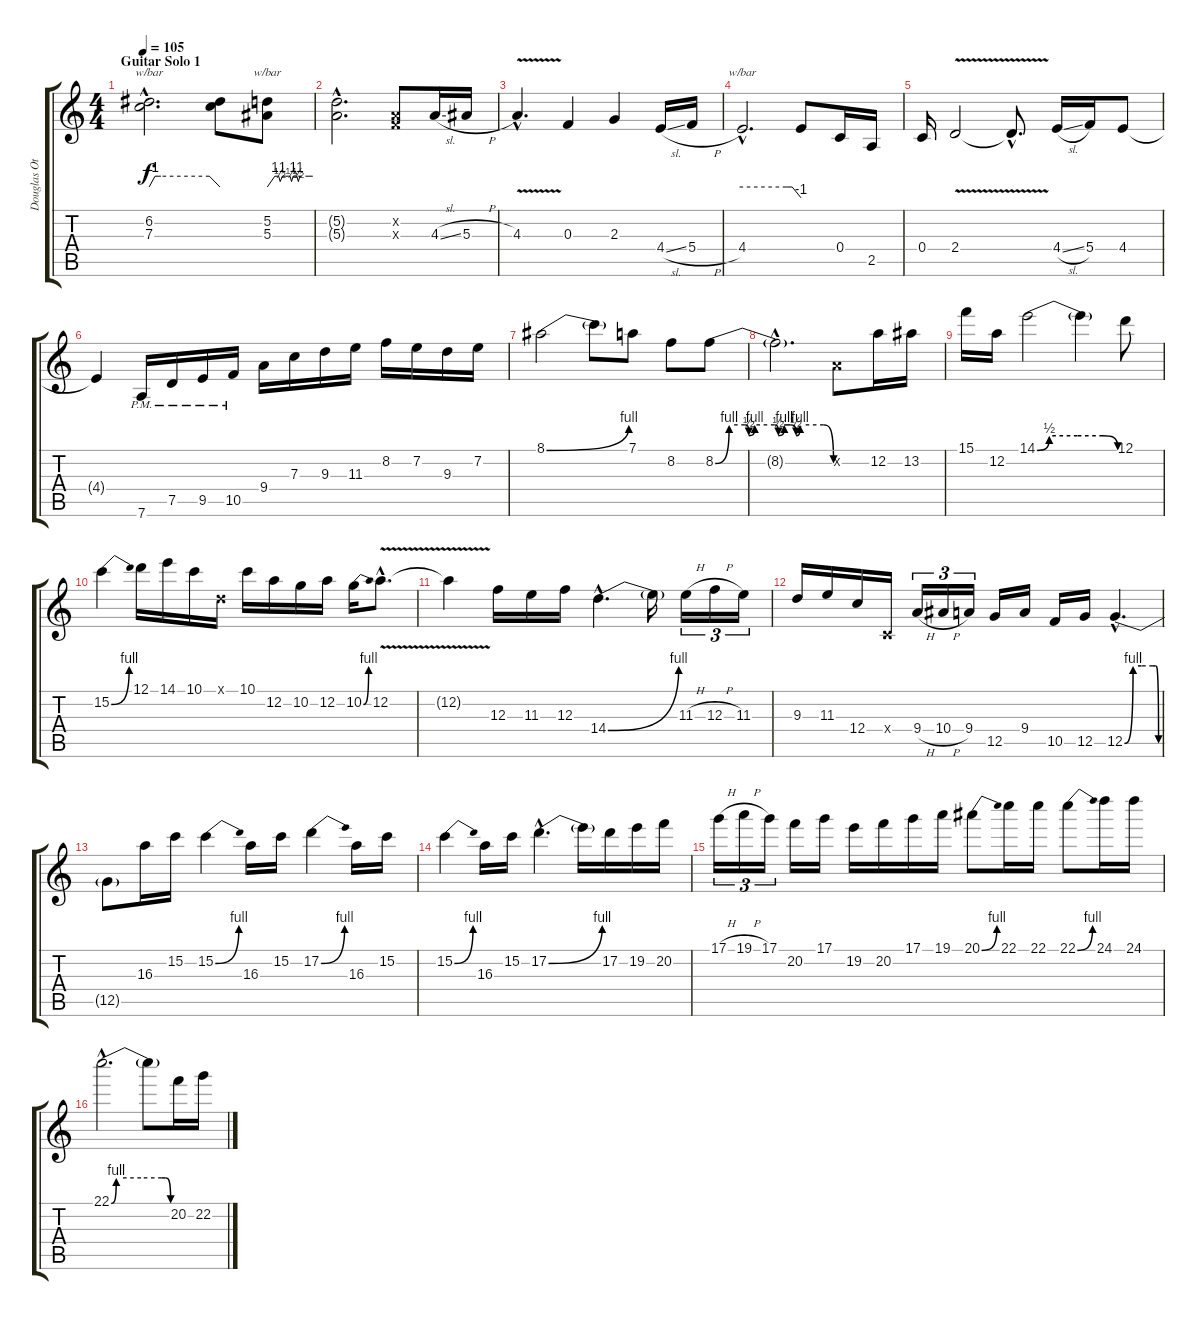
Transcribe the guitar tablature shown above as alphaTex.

\track ("Douglas Ott [Guitar]" "Douglas Ot") {instrument distortionguitar}
\staff {score tabs}
\tuning (D4 A3 F3 C3 G2 D2) {hide}
\ts (4 4)
\section ("" "Guitar Solo 1")
\tempo 105
\clef g2
\ks c
(6.2{hac} 7.3{hac}).2{d tbe (custom default 0 0 5 4 10 4 51 4 60 0) dy f} (6.2{t} 7.3{t}).8 (5.2 5.3).8{tbe (custom default 0 0 10 4 15 4 17 2 20 4 24 4 28 4 30 4 32 2 34 4 37 4 39 4 41 2 43 4 55 4 60 4)} |
(5.2{hac t} 5.3{hac t}).2{d} (0.2{x} 0.3{x}).8 4.3{sl}.16 5.3{h}.16 |
4.3{v hac}.4{d} 0.3.4 2.3.4 4.4{sl}.16 5.4{h}.16 |
4.4{hac}.2{d tbe (custom default 0 0 45 0 51 0 60 -4)} 4.4{t}.8 0.4.16 2.5.16 |
0.4.16 2.4{v}.2 2.4{hac t}.8{d} 4.4{sl}.16 5.4.16 4.4.8 |
4.4{t}.4 7.6{pm}.16 7.5{pm}.16 9.5{pm}.16 10.5{pm}.16 9.4.16 7.3.16 9.3.16 11.3.16 8.2.16 7.2.16 9.3.16 7.2.16 |
8.1{be (bend 0 0 60 4)}.2 8.1{t}.8 7.1.8 8.2.8 8.2{be (custom 0 0 7 4 15 4 17 2 20 4 30 4 32 2 35 4 38 4 41 2 43 4 55 4 60 0)}.8 |
8.2{hac t}.2{d} 0.2{x}.8 12.2.16 13.2.16 |
15.1.16 12.2.16 14.1{be (custom 0 0 9 2 30 2 49 2 60 0)}.2 14.1{t}.4 12.1.8 |
15.2{be (bend 0 0 60 4)}.4 12.1.16 14.1.16 10.1.16 0.1{x}.16 10.1.16 12.2.16 10.2.16 12.2.16 10.2{be (bend 0 0 60 4)}.16 12.2{v hac}.8{d} |
12.2{t}.4 12.3.16 11.3.16 12.3.16 14.4{be (bend 0 0 60 4) hac}.4{d} 14.4{t}.16 11.3{h}.16{tu (3 2)} 12.3{h}.16{tu (3 2)} 11.3.16{tu (3 2)} |
9.3.16 11.3.16 12.4.16 0.4{x}.16 9.4{h}.16{tu (3 2)} 10.4{h}.16{tu (3 2)} 9.4.16{tu (3 2)} 12.5.16 9.4.16 10.5.16 12.5.16 12.5{be (custom 0 0 15 4 30 4 50 4 55 4 60 0) hac}.4{d} |
12.5{t}.8 16.3.16 15.2.16 15.2{be (bend 0 0 60 4)}.4 16.3.16 15.2.16 17.2{be (bend 0 0 60 4)}.4 16.3.16 15.2.16 |
15.2{be (bend 0 0 60 4)}.4 16.3.16 15.2.16 17.2{be (bend 0 0 60 4) hac}.4{d} 17.2{t}.16 17.2.16 19.2.16 20.2.16 |
17.1{h}.16{tu (3 2)} 19.1{h}.16{tu (3 2)} 17.1.16{tu (3 2)} 20.2.16 17.1.16 19.2.16 20.2.16 17.1.16 19.1.16 20.1{be (bend 0 0 60 4)}.8 22.1.16 22.1.16 22.1{be (bend 0 0 60 4)}.8 24.1.16 24.1.16 |
22.1{be (custom 0 0 5 4 30 4 51 4 55 4 60 0) hac}.2{d} 22.1{t}.8 20.2.16 22.2.16
